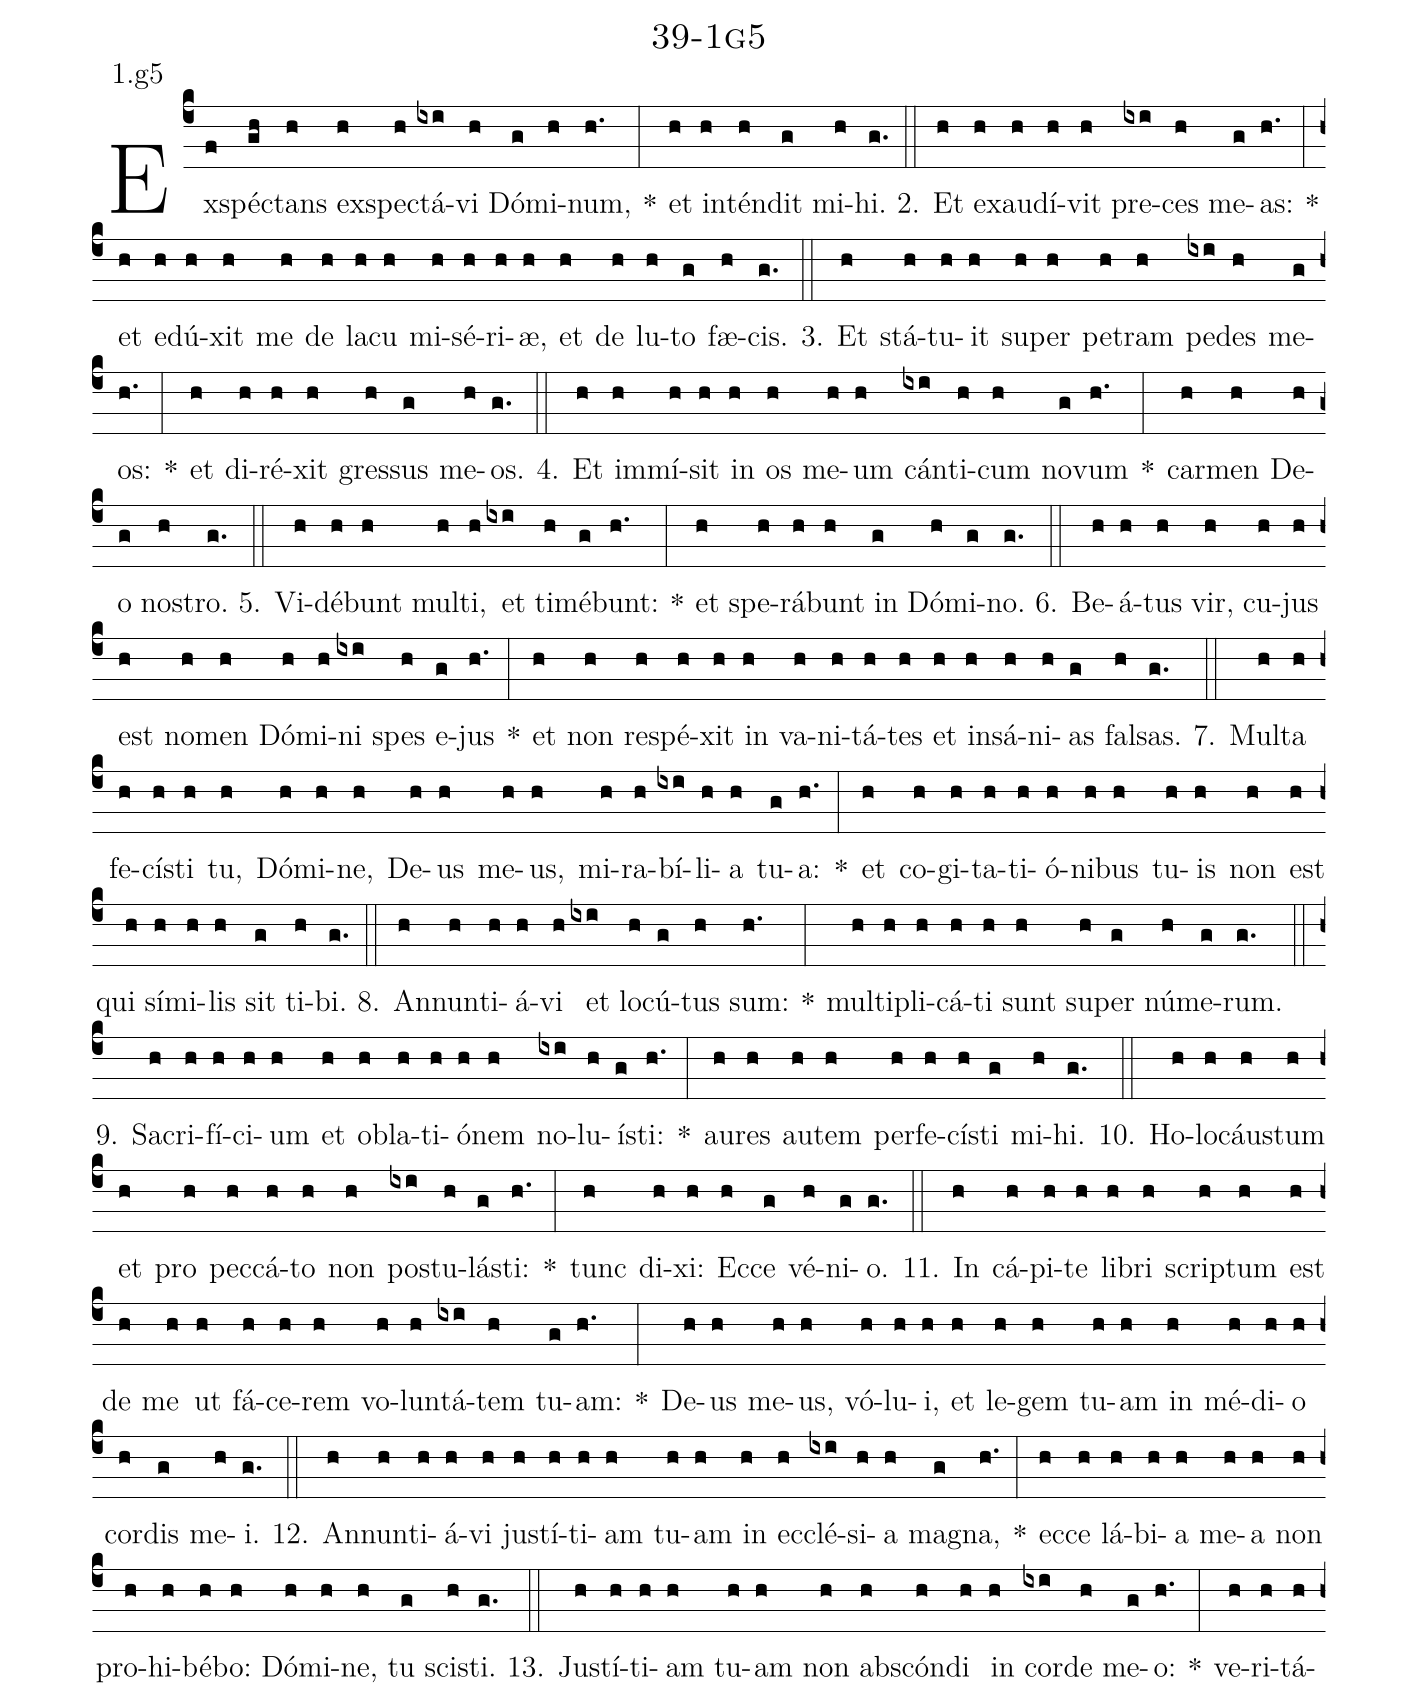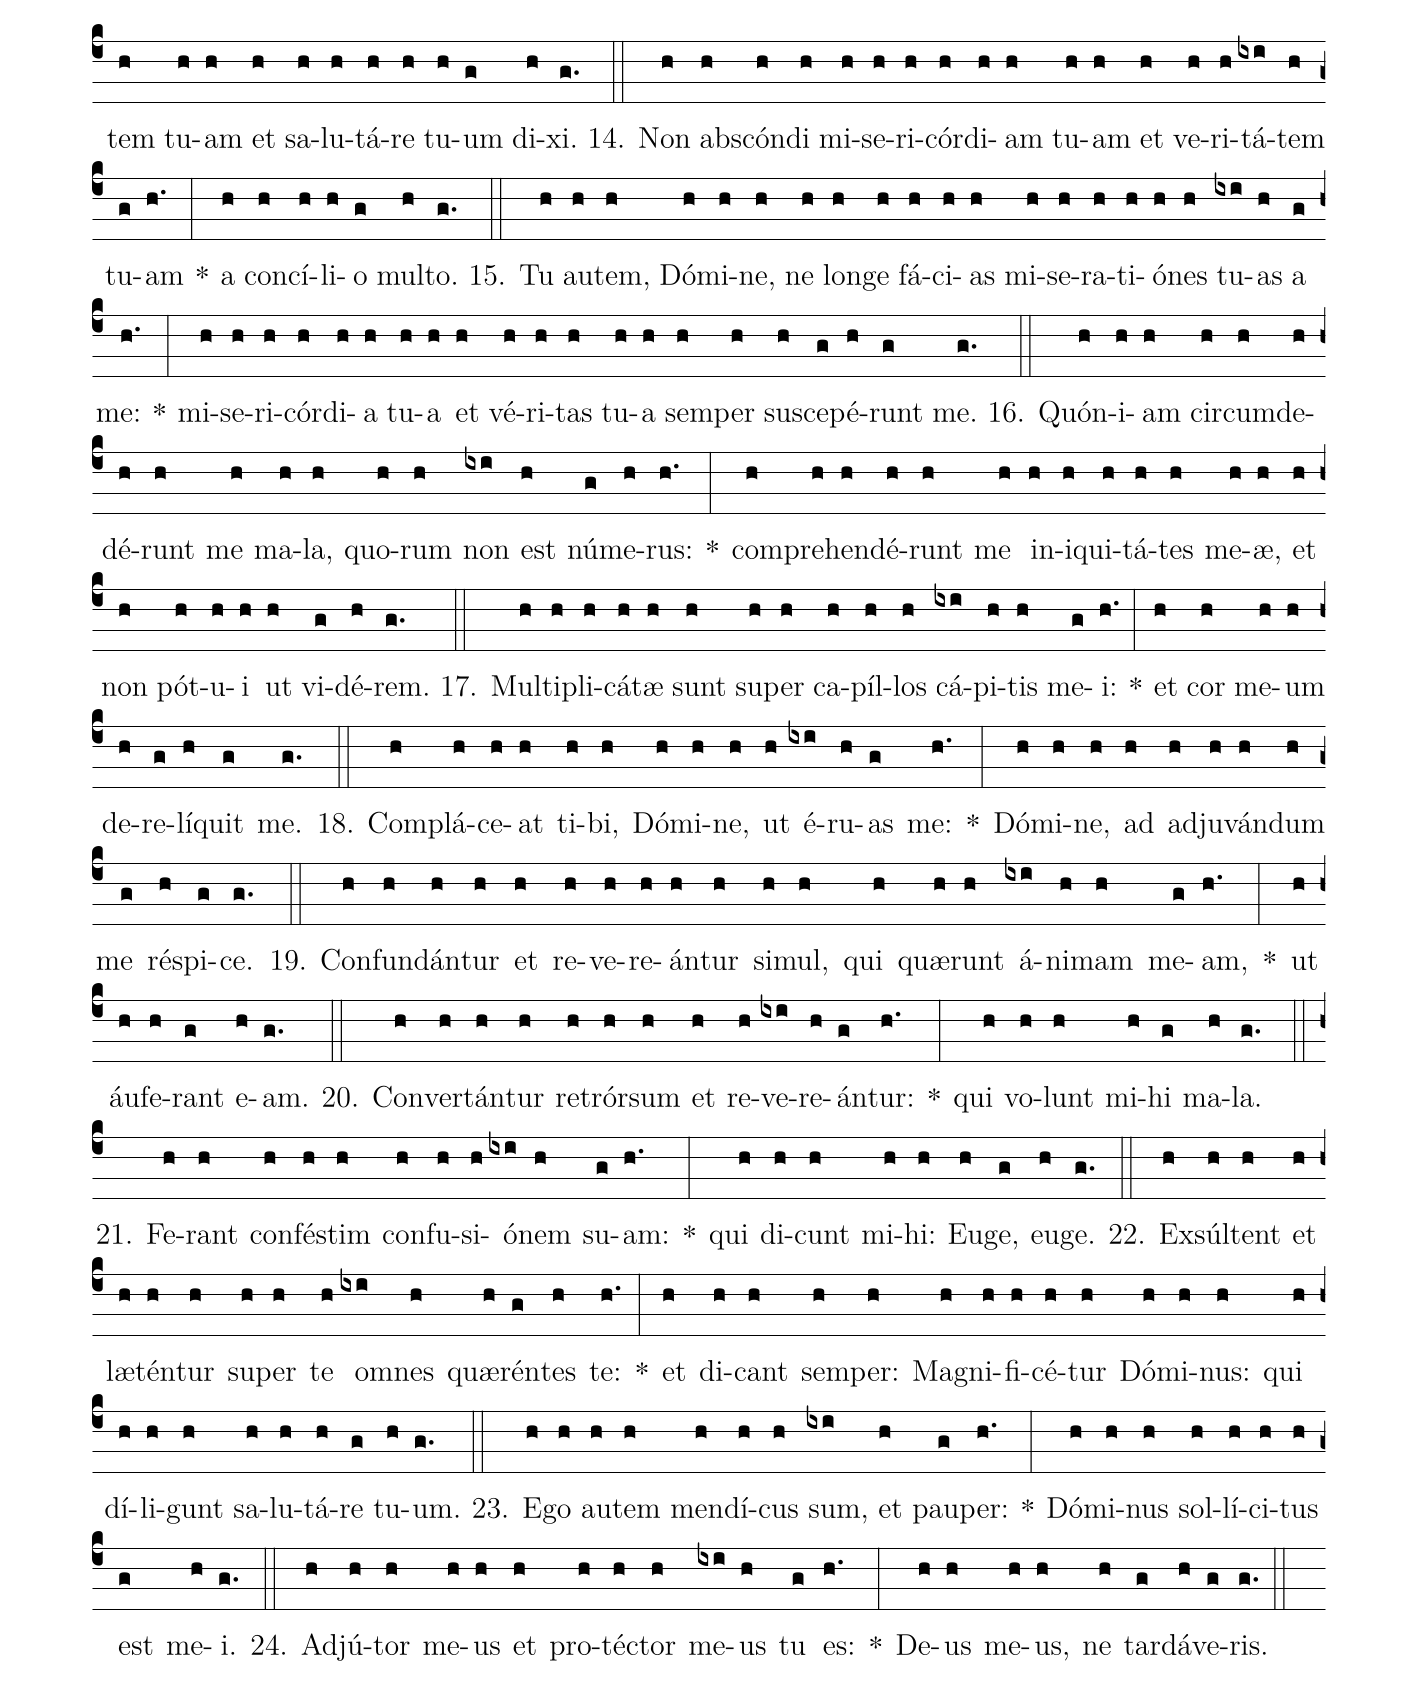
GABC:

name: 39-1g5;
annotation: 1.g5;
%%
(c4)Ex(f)spéc(gh)tans(h) ex(h)spec(h)tá(ixi)vi(h) Dó(g)mi(h)num,(h.) *(:) et(h) in(h)tén(h)dit(g) mi(h)hi.(g.) (::)
2. Et(h) ex(h)au(h)dí(h)vit(h) pre(ixi)ces(h) me(g)as:(h.) *(:) et(h) e(h)dú(h)xit(h) me(h) de(h) la(h)cu(h) mi(h)sé(h)ri(h)æ,(h) et(h) de(h) lu(h)to(g) fæ(h)cis.(g.) (::)
3. Et(h) stá(h)tu(h)it(h) su(h)per(h) pe(h)tram(h) pe(ixi)des(h) me(g)os:(h.) *(:) et(h) di(h)ré(h)xit(h) gres(h)sus(g) me(h)os.(g.) (::)
4. Et(h) im(h)mí(h)sit(h) in(h) os(h) me(h)um(h) cán(ixi)ti(h)cum(h) no(g)vum(h.) *(:) car(h)men(h) De(h)o(g) nos(h)tro.(g.) (::)
5. Vi(h)dé(h)bunt(h) mul(h)ti,(h) et(ixi) ti(h)mé(g)bunt:(h.) *(:) et(h) spe(h)rá(h)bunt(h) in(g) Dó(h)mi(g)no.(g.) (::)
6. Be(h)á(h)tus(h) vir,(h) cu(h)jus(h) est(h) no(h)men(h) Dó(h)mi(h)ni(ixi) spes(h) e(g)jus(h.) *(:) et(h) non(h) re(h)spé(h)xit(h) in(h) va(h)ni(h)tá(h)tes(h) et(h) in(h)sá(h)ni(h)as(g) fal(h)sas.(g.) (::)
7. Mul(h)ta(h) fe(h)cís(h)ti(h) tu,(h) Dó(h)mi(h)ne,(h) De(h)us(h) me(h)us,(h) mi(h)ra(h)bí(ixi)li(h)a(h) tu(g)a:(h.) *(:) et(h) co(h)gi(h)ta(h)ti(h)ó(h)ni(h)bus(h) tu(h)is(h) non(h) est(h) qui(h) sí(h)mi(h)lis(h) sit(g) ti(h)bi.(g.) (::)
8. An(h)nun(h)ti(h)á(h)vi(h) et(ixi) lo(h)cú(g)tus(h) sum:(h.) *(:) mul(h)ti(h)pli(h)cá(h)ti(h) sunt(h) su(h)per(g) nú(h)me(g)rum.(g.) (::)
9. Sa(h)cri(h)fí(h)ci(h)um(h) et(h) ob(h)la(h)ti(h)ó(h)nem(h) no(ixi)lu(h)ís(g)ti:(h.) *(:) au(h)res(h) au(h)tem(h) per(h)fe(h)cís(h)ti(g) mi(h)hi.(g.) (::)
10. Ho(h)lo(h)cáus(h)tum(h) et(h) pro(h) pec(h)cá(h)to(h) non(h) pos(ixi)tu(h)lás(g)ti:(h.) *(:) tunc(h) di(h)xi:(h) Ec(h)ce(g) vé(h)ni(g)o.(g.) (::)
11. In(h) cá(h)pi(h)te(h) li(h)bri(h) scrip(h)tum(h) est(h) de(h) me(h) ut(h) fá(h)ce(h)rem(h) vo(h)lun(h)tá(ixi)tem(h) tu(g)am:(h.) *(:) De(h)us(h) me(h)us,(h) vó(h)lu(h)i,(h) et(h) le(h)gem(h) tu(h)am(h) in(h) mé(h)di(h)o(h) cor(h)dis(g) me(h)i.(g.) (::)
12. An(h)nun(h)ti(h)á(h)vi(h) jus(h)tí(h)ti(h)am(h) tu(h)am(h) in(h) ec(h)clé(ixi)si(h)a(h) ma(g)gna,(h.) *(:) ec(h)ce(h) lá(h)bi(h)a(h) me(h)a(h) non(h) pro(h)hi(h)bé(h)bo:(h) Dó(h)mi(h)ne,(h) tu(g) scis(h)ti.(g.) (::)
13. Jus(h)tí(h)ti(h)am(h) tu(h)am(h) non(h) abs(h)cón(h)di(h) in(h) cor(ixi)de(h) me(g)o:(h.) *(:) ve(h)ri(h)tá(h)tem(h) tu(h)am(h) et(h) sa(h)lu(h)tá(h)re(h) tu(h)um(g) di(h)xi.(g.) (::)
14. Non(h) abs(h)cón(h)di(h) mi(h)se(h)ri(h)cór(h)di(h)am(h) tu(h)am(h) et(h) ve(h)ri(h)tá(ixi)tem(h) tu(g)am(h.) *(:) a(h) con(h)cí(h)li(h)o(g) mul(h)to.(g.) (::)
15. Tu(h) au(h)tem,(h) Dó(h)mi(h)ne,(h) ne(h) lon(h)ge(h) fá(h)ci(h)as(h) mi(h)se(h)ra(h)ti(h)ó(h)nes(h) tu(ixi)as(h) a(g) me:(h.) *(:) mi(h)se(h)ri(h)cór(h)di(h)a(h) tu(h)a(h) et(h) vé(h)ri(h)tas(h) tu(h)a(h) sem(h)per(h) su(h)sce(g)pé(h)runt(g) me.(g.) (::)
16. Quón(h)i(h)am(h) cir(h)cum(h)de(h)dé(h)runt(h) me(h) ma(h)la,(h) quo(h)rum(h) non(ixi) est(h) nú(g)me(h)rus:(h.) *(:) com(h)pre(h)hen(h)dé(h)runt(h) me(h) in(h)i(h)qui(h)tá(h)tes(h) me(h)æ,(h) et(h) non(h) pót(h)u(h)i(h) ut(h) vi(g)dé(h)rem.(g.) (::)
17. Mul(h)ti(h)pli(h)cá(h)tæ(h) sunt(h) su(h)per(h) ca(h)píl(h)los(h) cá(ixi)pi(h)tis(h) me(g)i:(h.) *(:) et(h) cor(h) me(h)um(h) de(h)re(g)lí(h)quit(g) me.(g.) (::)
18. Com(h)plá(h)ce(h)at(h) ti(h)bi,(h) Dó(h)mi(h)ne,(h) ut(h) é(ixi)ru(h)as(g) me:(h.) *(:) Dó(h)mi(h)ne,(h) ad(h) ad(h)ju(h)ván(h)dum(h) me(g) ré(h)spi(g)ce.(g.) (::)
19. Con(h)fun(h)dán(h)tur(h) et(h) re(h)ve(h)re(h)án(h)tur(h) si(h)mul,(h) qui(h) quæ(h)runt(h) á(ixi)ni(h)mam(h) me(g)am,(h.) *(:) ut(h) áu(h)fe(h)rant(g) e(h)am.(g.) (::)
20. Con(h)ver(h)tán(h)tur(h) re(h)trór(h)sum(h) et(h) re(h)ve(ixi)re(h)án(g)tur:(h.) *(:) qui(h) vo(h)lunt(h) mi(h)hi(g) ma(h)la.(g.) (::)
21. Fe(h)rant(h) con(h)fés(h)tim(h) con(h)fu(h)si(h)ó(ixi)nem(h) su(g)am:(h.) *(:) qui(h) di(h)cunt(h) mi(h)hi:(h) Eu(h)ge,(g) eu(h)ge.(g.) (::)
22. Ex(h)súl(h)tent(h) et(h) læ(h)tén(h)tur(h) su(h)per(h) te(h) om(ixi)nes(h) quæ(h)rén(g)tes(h) te:(h.) *(:) et(h) di(h)cant(h) sem(h)per:(h) Ma(h)gni(h)fi(h)cé(h)tur(h) Dó(h)mi(h)nus:(h) qui(h) dí(h)li(h)gunt(h) sa(h)lu(h)tá(h)re(g) tu(h)um.(g.) (::)
23. E(h)go(h) au(h)tem(h) men(h)dí(h)cus(h) sum,(ixi) et(h) pau(g)per:(h.) *(:) Dó(h)mi(h)nus(h) sol(h)lí(h)ci(h)tus(h) est(g) me(h)i.(g.) (::)
24. Ad(h)jú(h)tor(h) me(h)us(h) et(h) pro(h)téc(h)tor(h) me(ixi)us(h) tu(g) es:(h.) *(:) De(h)us(h) me(h)us,(h) ne(h) tar(g)dá(h)ve(g)ris.(g.) (::)
